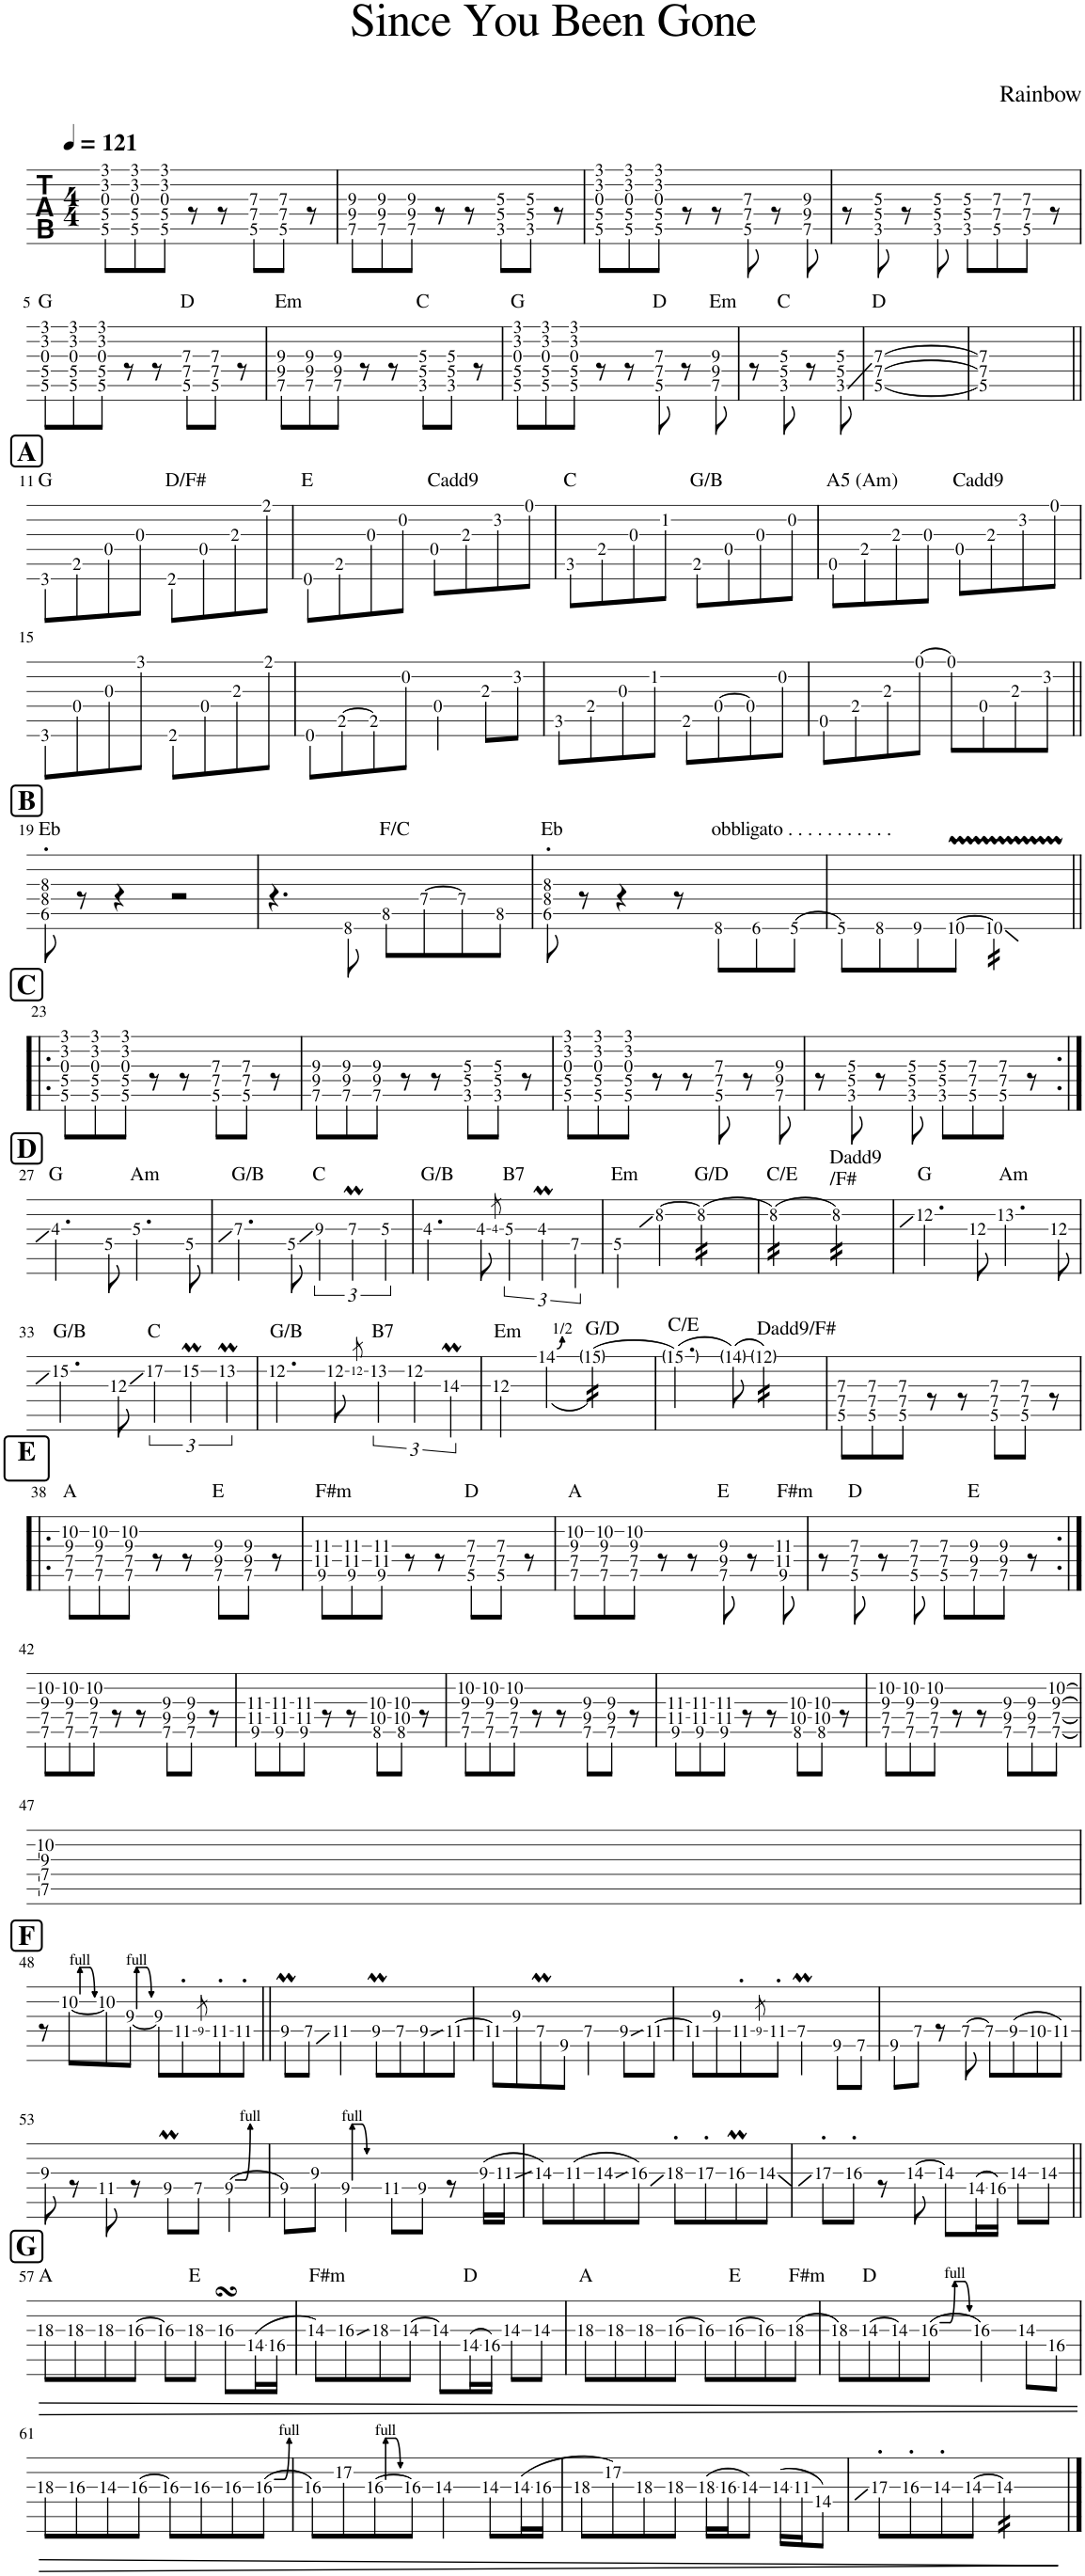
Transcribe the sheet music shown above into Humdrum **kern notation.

**kern	**dynam
*part1	*part1
*staff1	*staff1
*I"Electric Guitar	*
*I'El. Guit.	*
*stria6	*
*	*
*k[f#]	*
*M4/4	*
*MM121	*
=1	=1
8D\ 8G\ 8G\ 8d\ 8g\L	.
8D\ 8G\ 8G\ 8d\ 8g\	.
8D\ 8G\ 8G\ 8d\ 8g\J	.
8r	.
8r	.
8D\ 8A\ 8d\L	.
8D\ 8A\ 8d\J	.
8r	.
=2	=2
8E\ 8B\ 8e\L	.
8E\ 8B\ 8e\	.
8E\ 8B\ 8e\J	.
8r	.
8r	.
8C\ 8G\ 8c\L	.
8C\ 8G\ 8c\J	.
8r	.
=3	=3
8D\ 8G\ 8G\ 8d\ 8g\L	.
8D\ 8G\ 8G\ 8d\ 8g\	.
8D\ 8G\ 8G\ 8d\ 8g\J	.
8r	.
8r	.
8D\ 8A\ 8d\	.
8r	.
8E\ 8B\ 8e\	.
=4	=4
8r	.
8C\ 8G\ 8c\	.
8r	.
8C\ 8G\ 8c\	.
8C\ 8G\ 8c\L	.
8D\ 8A\ 8d\	.
8D\ 8A\ 8d\J	.
8r	.
!!LO:LB:g=z
=5	=5
!LO:TX:a:t=G	!
8D\ 8G\ 8G\ 8d\ 8g\L	.
8D\ 8G\ 8G\ 8d\ 8g\	.
8D\ 8G\ 8G\ 8d\ 8g\J	.
8r	.
8r	.
!LO:TX:a:t=D	!
8D\ 8A\ 8d\L	.
8D\ 8A\ 8d\J	.
8r	.
=6	=6
!LO:TX:a:t=Em	!
8E\ 8B\ 8e\L	.
8E\ 8B\ 8e\	.
8E\ 8B\ 8e\J	.
8r	.
8r	.
!LO:TX:a:t=C	!
8C\ 8G\ 8c\L	.
8C\ 8G\ 8c\J	.
8r	.
=7	=7
!LO:TX:a:t=G	!
8D\ 8G\ 8G\ 8d\ 8g\L	.
8D\ 8G\ 8G\ 8d\ 8g\	.
8D\ 8G\ 8G\ 8d\ 8g\J	.
8r	.
8r	.
!LO:TX:a:t=D	!
8D\ 8A\ 8d\	.
8r	.
!LO:TX:a:t=Em	!
8E\ 8B\ 8e\	.
=8	=8
*M2/4	*
8r	.
!LO:TX:a:t=C	!
8C\ 8G\ 8c\	.
8r	.
8C\ 8G\ 8c\	.
=9	=9
*M4/4	*
!LO:TX:a:t=D	!
[1D [1A [1d	.
=10	=10
1D] 1A] 1d]	.
!!LO:LB:g=z
!!LO:REH:place=s1:a:B:cj:fs=14:t=A
=11||	=11||
!LO:TX:a:t=G	!
8GG\L	.
8BB\	.
8D\	.
8G\J	.
!LO:TX:a:t=D/F#	!
8FF#\L	.
8D\	.
8A\	.
8f#\J	.
=12	=12
!LO:TX:a:t=E	!
8EE\L	.
8BB\	.
8G\	.
8B\J	.
!LO:TX:a:t=Cadd9	!
8D\L	.
8A\	.
8d\	.
8e\J	.
=13	=13
!LO:TX:a:t=C	!
8C\L	.
8E\	.
8G\	.
8c\J	.
!LO:TX:a:t=G/B	!
8BB\L	.
8D\	.
8G\	.
8B\J	.
=14	=14
!LO:TX:a:t=A5 (Am)	!
8AA\L	.
8E\	.
8A\	.
8G\J	.
!LO:TX:a:t=Cadd9	!
8D\L	.
8A\	.
8d\	.
8e\J	.
!!LO:LB:g=z
=15	=15
8GG\L	.
8D\	.
8G\	.
8g\J	.
8FF#\L	.
8D\	.
8A\	.
8f#\J	.
=16	=16
8EE\L	.
[8BB\	.
8BB\]	.
8B\J	.
4D\	.
8A\L	.
8d\J	.
=17	=17
8C\L	.
8E\	.
8G\	.
8c\J	.
8BB\L	.
[8D\	.
8D\]	.
8B\J	.
=18	=18
8AA\L	.
8E\	.
8A\	.
[8e\J	.
8e\L]	.
8D\	.
8A\	.
8d\J	.
!!LO:LB:g=z
!!LO:REH:place=s1:a:B:cj:fs=14:t=B
=19||	=19||
!LO:TX:a:t=Eb	!
8D#\' 8B-\' 8d#\'	.
8r	.
4r	.
2r	.
=20	=20
4.r	.
8C\	.
!LO:TX:a:t=F/C	!
8F\L	.
[8A\	.
8A\]	.
8F\J	.
=21	=21
!LO:TX:a:t=Eb	!
8D#\' 8B-\' 8d#\'	.
8r	.
4r	.
8r	.
!LO:TX:a:t=obbligato . . . . . . . . . . .	!
8C\L	.
8BB-\	.
[8AA\J	.
=22	=22
8AA\L]	.
8C\	.
8C#\	.
[8D\J	.
2D\]	.
!!LO:LB:g=z
!!LO:REH:place=s1:a:B:cj:fs=14:t=C
=23!|:	=23!|:
8D\ 8G\ 8G\ 8d\ 8g\L	.
8D\ 8G\ 8G\ 8d\ 8g\	.
8D\ 8G\ 8G\ 8d\ 8g\J	.
8r	.
8r	.
8D\ 8A\ 8d\L	.
8D\ 8A\ 8d\J	.
8r	.
=24	=24
8E\ 8B\ 8e\L	.
8E\ 8B\ 8e\	.
8E\ 8B\ 8e\J	.
8r	.
8r	.
8C\ 8G\ 8c\L	.
8C\ 8G\ 8c\J	.
8r	.
=25	=25
8D\ 8G\ 8G\ 8d\ 8g\L	.
8D\ 8G\ 8G\ 8d\ 8g\	.
8D\ 8G\ 8G\ 8d\ 8g\J	.
8r	.
8r	.
8D\ 8A\ 8d\	.
8r	.
8E\ 8B\ 8e\	.
=26	=26
8r	.
8C\ 8G\ 8c\	.
8r	.
8C\ 8G\ 8c\	.
8C\ 8G\ 8c\L	.
8D\ 8A\ 8d\	.
8D\ 8A\ 8d\J	.
8r	.
!!LO:LB:g=z
!!LO:REH:place=s1:a:B:cj:fs=14:t=D
=27:|!	=27:|!
!LO:TX:a:t=G	!
4.B\	.
8G\	.
!LO:TX:a:t=Am	!
4.c\	.
8G\	.
=28	=28
!LO:TX:a:t=G/B	!
4.d\	.
8G\	.
!LO:TX:a:t=C	!
6e\	.
6dM\	.
6c\	.
=29	=29
!LO:TX:a:t=G/B	!
4.B\	.
8B\	.
8qB/	.
!LO:TX:a:t=B7	!
6c\	.
6Bm\	.
6A\	.
=30	=30
!LO:TX:a:t=Em	!
4G\	.
[4g\	.
!LO:TX:a:t=G/D	!
2g\_	.
=31	=31
!LO:TX:a:t=C/E	!
2g\_	.
!LO:TX:a:t=Dadd9	!
!LO:TX:a:t=/F#	!
2g\]	.
=32	=32
!LO:TX:a:t=G	!
4.b\	.
8g\	.
!LO:TX:a:t=Am	!
4.cc\	.
8g\	.
!!LO:LB:g=z
=33	=33
!LO:TX:a:t=G/B	!
4.dd\	.
8g\	.
!LO:TX:a:t=C	!
6ee\	.
6ddM\	.
6ccM\	.
=34	=34
!LO:TX:a:t=G/B	!
4.b\	.
8b\	.
8qb/	.
!LO:TX:a:t=B7	!
6cc\	.
6b\	.
6aM\	.
=35	=35
!LO:TX:a:t=Em	!
4g\	.
(<4ff#\	.
!LO:TX:a:t=G/D	!
[2gg\)	.
=36	=36
!LO:TX:a:t=C/E	!
(4.gg\]	.
(8ff#\)	.
!LO:TX:a:t=Dadd9/F#	!
2ee\)	.
=37	=37
8D\ 8A\ 8d\L	.
8D\ 8A\ 8d\	.
8D\ 8A\ 8d\J	.
8r	.
8r	.
8D\ 8A\ 8d\L	.
8D\ 8A\ 8d\J	.
8r	.
!!LO:LB:g=z
!!LO:REH:place=s1:a:t=
!!LO:REH:place=s1:a:B:cj:fs=14:t=E
=38!|:	=38!|:
!LO:TX:a:t=A	!
8E\ 8A\ 8e\ 8a\L	.
8E\ 8A\ 8e\ 8a\	.
8E\ 8A\ 8e\ 8a\J	.
8r	.
8r	.
!LO:TX:a:t=E	!
8E\ 8B\ 8e\L	.
8E\ 8B\ 8e\J	.
8r	.
=39	=39
!LO:TX:a:t=F#m	!
8F#\ 8c#\ 8f#\L	.
8F#\ 8c#\ 8f#\	.
8F#\ 8c#\ 8f#\J	.
8r	.
8r	.
!LO:TX:a:t=D	!
8D\ 8A\ 8d\L	.
8D\ 8A\ 8d\J	.
8r	.
=40	=40
!LO:TX:a:t=A	!
8E\ 8A\ 8e\ 8a\L	.
8E\ 8A\ 8e\ 8a\	.
8E\ 8A\ 8e\ 8a\J	.
8r	.
8r	.
!LO:TX:a:t=E	!
8E\ 8B\ 8e\	.
8r	.
!LO:TX:a:t=F#m	!
8F#\ 8c#\ 8f#\	.
=41	=41
8r	.
!LO:TX:a:t=D	!
8D\ 8A\ 8d\	.
8r	.
8D\ 8A\ 8d\	.
8D\ 8A\ 8d\L	.
!LO:TX:a:t=E	!
8E\ 8B\ 8e\	.
8E\ 8B\ 8e\J	.
8r	.
!!LO:LB:g=z
=42:|!	=42:|!
8E\ 8A\ 8e\ 8a\L	.
8E\ 8A\ 8e\ 8a\	.
8E\ 8A\ 8e\ 8a\J	.
8r	.
8r	.
8E\ 8B\ 8e\L	.
8E\ 8B\ 8e\J	.
8r	.
=43	=43
8F#\ 8c#\ 8f#\L	.
8F#\ 8c#\ 8f#\	.
8F#\ 8c#\ 8f#\J	.
8r	.
8r	.
8E#\ 8c\ 8e#\L	.
8E#\ 8c\ 8e#\J	.
8r	.
=44	=44
8E\ 8A\ 8e\ 8a\L	.
8E\ 8A\ 8e\ 8a\	.
8E\ 8A\ 8e\ 8a\J	.
8r	.
8r	.
8E\ 8B\ 8e\L	.
8E\ 8B\ 8e\J	.
8r	.
=45	=45
8F#\ 8c#\ 8f#\L	.
8F#\ 8c#\ 8f#\	.
8F#\ 8c#\ 8f#\J	.
8r	.
8r	.
8E#\ 8c\ 8e#\L	.
8E#\ 8c\ 8e#\J	.
8r	.
=46	=46
8E\ 8A\ 8e\ 8a\L	.
8E\ 8A\ 8e\ 8a\	.
8E\ 8A\ 8e\ 8a\J	.
8r	.
8r	.
8E\ 8B\ 8e\L	.
8E\ 8B\ 8e\	.
[8E\ [8A\ [8e\ [8a\J	.
!!LO:LB:g=z
=47	=47
1E] 1A] 1e] 1a]	.
!!LO:LB:g=z
!!LO:REH:place=s1:a:B:cj:fs=14:t=F
=48	=48
8r	.
[<8a\L	.
8a\]	.
[<8e\J	.
8e\L]	.
8c#'\	.
8qB/	.
8c#'\	.
8c#'\J	.
=49||	=49||
8Bm\L	.
8A\J	.
4c#\	.
8Bm\L	.
8A\	.
8B\	.
[8c#\J	.
=50	=50
8c#\L]	.
8e\	.
8AM\	.
8F#\J	.
4A\	.
8B\L	.
[8c#\J	.
=51	=51
8c#\L]	.
8e\	.
8c#'\	.
8qB/	.
8c#'\J	.
4AM\	.
8F#\L	.
8E\J	.
=52	=52
8F#\L	.
8A\J	.
8r	.
[8A\	.
8A\L]	.
(8B\	.
8c\	.
8c#\J)	.
!!LO:LB:g=z
=53	=53
8e\	.
8r	.
8c#\	.
8r	.
8Bm\L	.
8A\J	.
[4B\	.
=54	=54
8B\L]	.
8e\J	.
4B\	.
8c#\L	.
8B\J	.
8r	.
(16e\LL	.
16f#\JJ	.
=55	=55
8a\L)	.
(8f#\	.
8a\	.
8b\J)	.
8cc#'\L	.
8cc'\	.
8bm\	.
8a\J	.
=56	=56
8cc'\L	.
8b'\J	.
8r	.
[8a\	.
8a\L]	.
(16e\L	.
16f#\JJ)	.
8a\L	.
8a\J	.
!!LO:LB:g=z
!!LO:REH:place=s1:a:B:cj:fs=14:t=G
=57||	=57||
!LO:TX:a:t=A	!
!	!LO:HP:b
8cc#\L	>
8cc#\	.
8cc#\	.
[8b\J	.
8b\L]	.
!LO:TX:a:t=E	!
8cc#\J	.
8bsSsS\L	.
(16e\L	.
16f#\JJ	.
=58	=58
!LO:TX:a:t=F#m	!
8a\L)	.
8b\	.
8cc#\	.
[8a\J	.
8a\L]	.
!LO:TX:a:t=D	!
(16e\L	.
16f#\JJ)	.
8a\L	.
8a\J	.
=59	=59
!LO:TX:a:t=A	!
8cc#\L	.
8cc#\	.
8cc#\	.
[8b\J	.
8b\L]	.
!LO:TX:a:t=E	!
[8b\	.
8b\]	.
!LO:TX:a:t=F#m	!
[8cc#\J	.
=60	=60
8cc#\L]	.
!LO:TX:a:t=D	!
[8a\	.
8a\]	.
[8b\J	.
4b\]	.
8a\L	.
8f#\J	.
!!LO:LB:g=z
=61	=61
8cc#\L	.
8b\	.
8a\	.
[8b\J	.
8b\L]	.
8b\	.
8b\	.
[8b\J	.
=62	=62
8b\L]	.
8ee\	.
[8b\	.
8b\J]	.
4a\	.
8a\L	.
(16a\L	.
16b\JJ	.
=63	=63
8cc#\L	.
8ee\)	.
8cc#\	.
8cc#\J	.
(16cc#\LL	.
16b\J	.
8a\J)	.
(16a\LL	.
16f#\J	.
8e\J)	.
=64	=64
8cc'\L	.
8b'\	.
8a'\	.
[8a\J	.
2a\]	.
.	]
==	==
*-	*-
